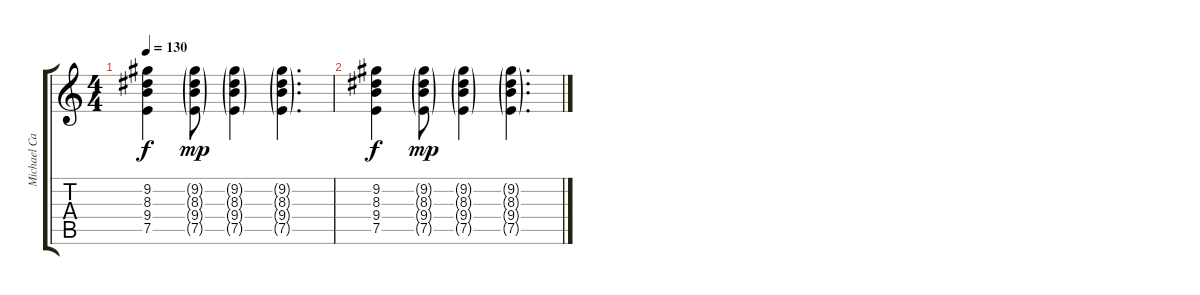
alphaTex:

\track ("Michael Carrol" "Michael Ca") {instrument electricguitarjazz}
\staff {score tabs}
\tuning (E4 B3 G3 D3 A2 E2) {hide}
\ts (4 4)
\tempo 130
\clef g2
\ks c
(9.2 8.3 9.4 7.5).4{dy f} (9.2{g} 8.3{g} 9.4{g} 7.5{g}).8{dy mp} (9.2{g} 8.3{g} 9.4{g} 7.5{g}).4 (9.2{g} 8.3{g} 9.4{g} 7.5{g}).4{d} |
(9.2 8.3 9.4 7.5).4{dy f} (9.2{g} 8.3{g} 9.4{g} 7.5{g}).8{dy mp} (9.2{g} 8.3{g} 9.4{g} 7.5{g}).4 (9.2{g} 8.3{g} 9.4{g} 7.5{g}).4{d}
